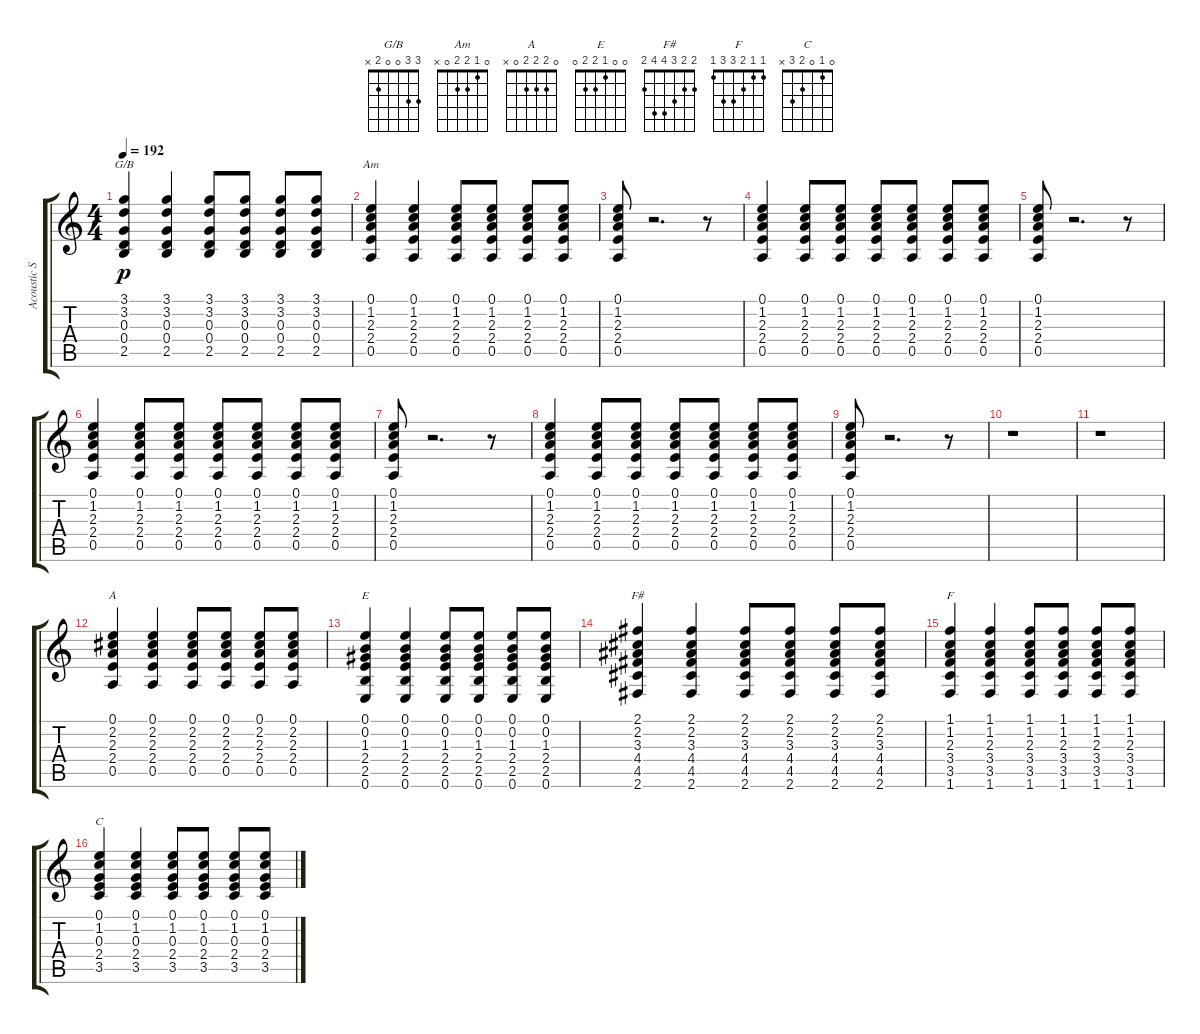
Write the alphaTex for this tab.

\track ("Acoustic Steel Stg. 1" "Acoustic S") {instrument acousticguitarsteel}
\staff {score tabs}
\tuning (E4 B3 G3 D3 A2 E2) {hide}
\chord ("G/B" 3 3 0 0 2 x)
\chord ("Am" 0 1 2 2 0 x)
\chord ("A" 0 2 2 2 0 x)
\chord ("E" 0 0 1 2 2 0)
\chord ("F#" 2 2 3 4 4 2)
\chord ("F" 1 1 2 3 3 1)
\chord ("C" 0 1 0 2 3 x)
\ts (4 4)
\tempo 192
\clef g2
\ks c
(3.1 3.2 0.3 0.4 2.5).4{ch "G/B" dy p} (3.1 3.2 0.3 0.4 2.5).4 (3.1 3.2 0.3 0.4 2.5).8 (3.1 3.2 0.3 0.4 2.5).8 (3.1 3.2 0.3 0.4 2.5).8 (3.1 3.2 0.3 0.4 2.5).8 |
(0.1 1.2 2.3 2.4 0.5).4{ch "Am"} (0.1 1.2 2.3 2.4 0.5).4 (0.1 1.2 2.3 2.4 0.5).8 (0.1 1.2 2.3 2.4 0.5).8 (0.1 1.2 2.3 2.4 0.5).8 (0.1 1.2 2.3 2.4 0.5).8 |
(0.1 1.2 2.3 2.4 0.5).8 r.2{d} r.8 |
(0.1 1.2 2.3 2.4 0.5).4 (0.1 1.2 2.3 2.4 0.5).8 (0.1 1.2 2.3 2.4 0.5).8 (0.1 1.2 2.3 2.4 0.5).8 (0.1 1.2 2.3 2.4 0.5).8 (0.1 1.2 2.3 2.4 0.5).8 (0.1 1.2 2.3 2.4 0.5).8 |
(0.1 1.2 2.3 2.4 0.5).8 r.2{d} r.8 |
(0.1 1.2 2.3 2.4 0.5).4 (0.1 1.2 2.3 2.4 0.5).8 (0.1 1.2 2.3 2.4 0.5).8 (0.1 1.2 2.3 2.4 0.5).8 (0.1 1.2 2.3 2.4 0.5).8 (0.1 1.2 2.3 2.4 0.5).8 (0.1 1.2 2.3 2.4 0.5).8 |
(0.1 1.2 2.3 2.4 0.5).8 r.2{d} r.8 |
(0.1 1.2 2.3 2.4 0.5).4 (0.1 1.2 2.3 2.4 0.5).8 (0.1 1.2 2.3 2.4 0.5).8 (0.1 1.2 2.3 2.4 0.5).8 (0.1 1.2 2.3 2.4 0.5).8 (0.1 1.2 2.3 2.4 0.5).8 (0.1 1.2 2.3 2.4 0.5).8 |
(0.1 1.2 2.3 2.4 0.5).8 r.2{d} r.8 |
r.1 |
r.1 |
(0.1 2.2 2.3 2.4 0.5).4{ch "A"} (0.1 2.2 2.3 2.4 0.5).4 (0.1 2.2 2.3 2.4 0.5).8 (0.1 2.2 2.3 2.4 0.5).8 (0.1 2.2 2.3 2.4 0.5).8 (0.1 2.2 2.3 2.4 0.5).8 |
(0.1 0.2 1.3 2.4 2.5 0.6).4{ch "E"} (0.1 0.2 1.3 2.4 2.5 0.6).4 (0.1 0.2 1.3 2.4 2.5 0.6).8 (0.1 0.2 1.3 2.4 2.5 0.6).8 (0.1 0.2 1.3 2.4 2.5 0.6).8 (0.1 0.2 1.3 2.4 2.5 0.6).8 |
(2.1 2.2 3.3 4.4 4.5 2.6).4{ch "F#"} (2.1 2.2 3.3 4.4 4.5 2.6).4 (2.1 2.2 3.3 4.4 4.5 2.6).8 (2.1 2.2 3.3 4.4 4.5 2.6).8 (2.1 2.2 3.3 4.4 4.5 2.6).8 (2.1 2.2 3.3 4.4 4.5 2.6).8 |
(1.1 1.2 2.3 3.4 3.5 1.6).4{ch "F"} (1.1 1.2 2.3 3.4 3.5 1.6).4 (1.1 1.2 2.3 3.4 3.5 1.6).8 (1.1 1.2 2.3 3.4 3.5 1.6).8 (1.1 1.2 2.3 3.4 3.5 1.6).8 (1.1 1.2 2.3 3.4 3.5 1.6).8 |
(0.1 1.2 0.3 2.4 3.5).4{ch "C"} (0.1 1.2 0.3 2.4 3.5).4 (0.1 1.2 0.3 2.4 3.5).8 (0.1 1.2 0.3 2.4 3.5).8 (0.1 1.2 0.3 2.4 3.5).8 (0.1 1.2 0.3 2.4 3.5).8
